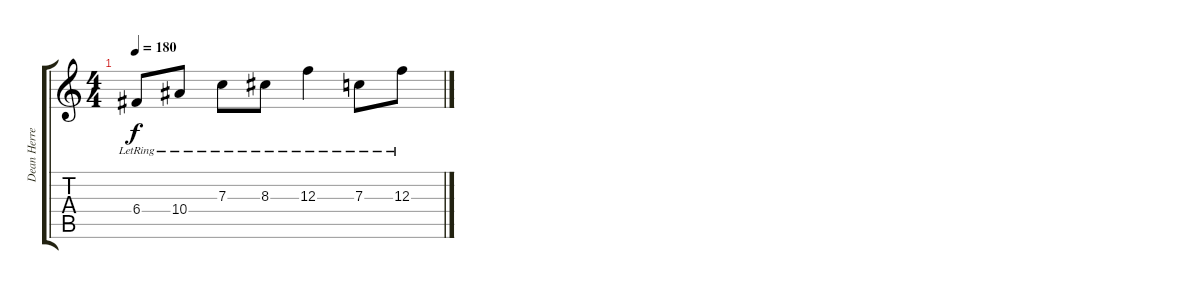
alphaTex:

\track ("Dean Herrera" "Dean Herre") {instrument distortionguitar}
\staff {score tabs}
\tuning (D4 A3 F3 C3 G2 C2) {hide}
\ts (4 4)
\tempo 180
\clef g2
\ks c
6.4{lr}.8{dy f} 10.4{lr}.8 7.3{lr}.8 8.3{lr}.8 12.3{lr}.4 7.3{lr}.8 12.3{lr}.8
